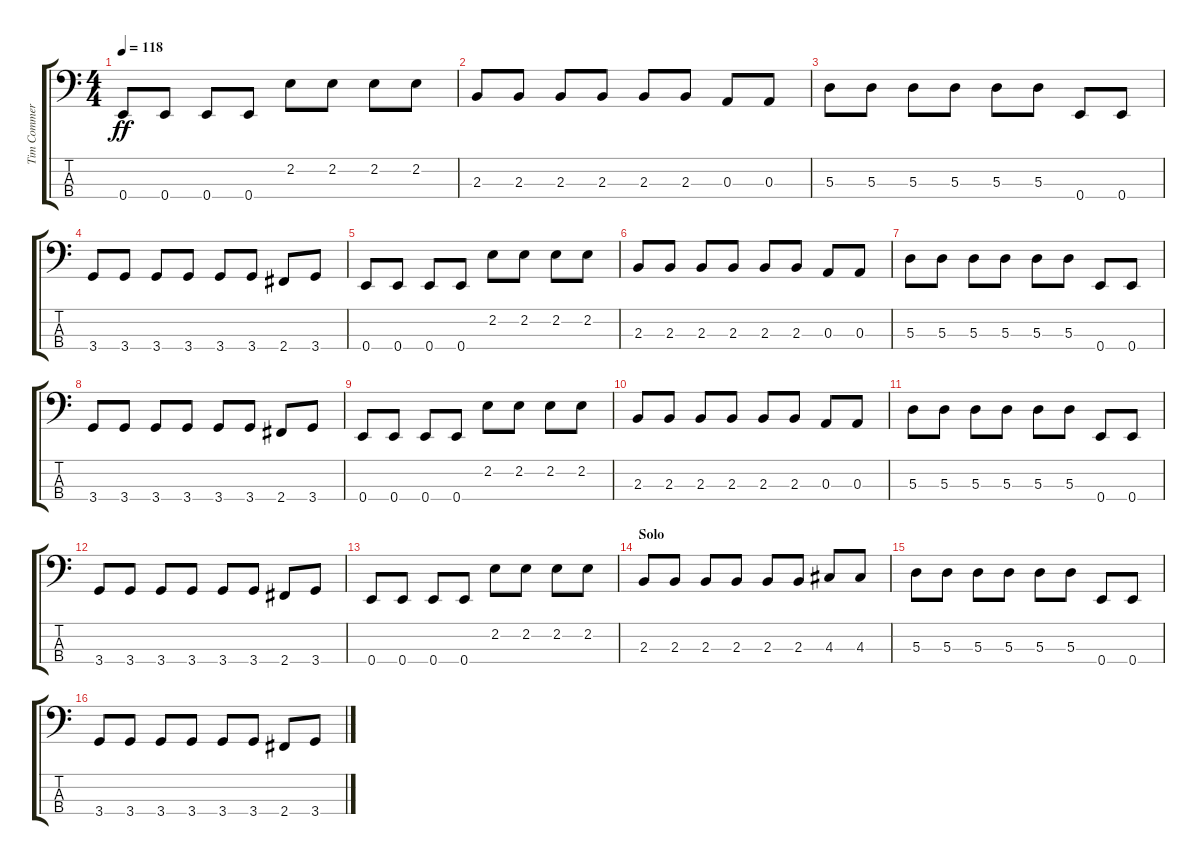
\track ("Tim Commerford - Bass" "Tim Commer") {instrument electricbassfinger}
\staff {score tabs}
\tuning (G2 D2 A1 E1) {hide}
\ts (4 4)
\tempo 118
\clef f4
\ks c
0.4.8{dy ff} 0.4.8 0.4.8 0.4.8 2.2.8 2.2.8 2.2.8 2.2.8 |
2.3.8 2.3.8 2.3.8 2.3.8 2.3.8 2.3.8 0.3.8 0.3.8 |
5.3.8 5.3.8 5.3.8 5.3.8 5.3.8 5.3.8 0.4.8 0.4.8 |
3.4.8 3.4.8 3.4.8 3.4.8 3.4.8 3.4.8 2.4.8 3.4.8 |
0.4.8 0.4.8 0.4.8 0.4.8 2.2.8 2.2.8 2.2.8 2.2.8 |
2.3.8 2.3.8 2.3.8 2.3.8 2.3.8 2.3.8 0.3.8 0.3.8 |
5.3.8 5.3.8 5.3.8 5.3.8 5.3.8 5.3.8 0.4.8 0.4.8 |
3.4.8 3.4.8 3.4.8 3.4.8 3.4.8 3.4.8 2.4.8 3.4.8 |
0.4.8 0.4.8 0.4.8 0.4.8 2.2.8 2.2.8 2.2.8 2.2.8 |
2.3.8 2.3.8 2.3.8 2.3.8 2.3.8 2.3.8 0.3.8 0.3.8 |
5.3.8 5.3.8 5.3.8 5.3.8 5.3.8 5.3.8 0.4.8 0.4.8 |
3.4.8 3.4.8 3.4.8 3.4.8 3.4.8 3.4.8 2.4.8 3.4.8 |
0.4.8 0.4.8 0.4.8 0.4.8 2.2.8 2.2.8 2.2.8 2.2.8 |
\section ("" "Solo")
2.3.8 2.3.8 2.3.8 2.3.8 2.3.8 2.3.8 4.3.8 4.3.8 |
5.3.8 5.3.8 5.3.8 5.3.8 5.3.8 5.3.8 0.4.8 0.4.8 |
3.4.8 3.4.8 3.4.8 3.4.8 3.4.8 3.4.8 2.4.8 3.4.8
